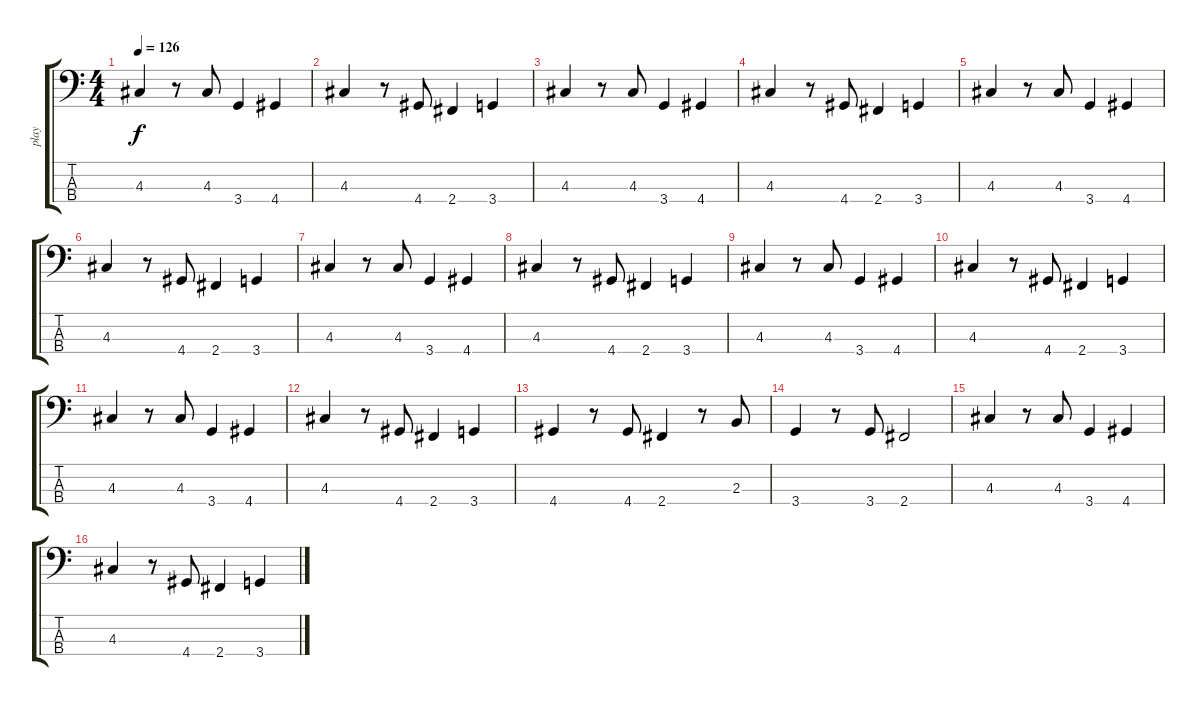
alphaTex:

\track ("play" "play") {instrument electricbassfinger}
\staff {score tabs}
\tuning (G2 D2 A1 E1) {hide}
\ts (4 4)
\tempo 126
\clef f4
\ks c
4.3.4{dy f} r.8 4.3.8 3.4.4 4.4.4 |
4.3.4 r.8 4.4.8 2.4.4 3.4.4 |
4.3.4 r.8 4.3.8 3.4.4 4.4.4 |
4.3.4 r.8 4.4.8 2.4.4 3.4.4 |
4.3.4 r.8 4.3.8 3.4.4 4.4.4 |
4.3.4 r.8 4.4.8 2.4.4 3.4.4 |
4.3.4 r.8 4.3.8 3.4.4 4.4.4 |
4.3.4 r.8 4.4.8 2.4.4 3.4.4 |
4.3.4 r.8 4.3.8 3.4.4 4.4.4 |
4.3.4 r.8 4.4.8 2.4.4 3.4.4 |
4.3.4 r.8 4.3.8 3.4.4 4.4.4 |
4.3.4 r.8 4.4.8 2.4.4 3.4.4 |
4.4.4 r.8 4.4.8 2.4.4 r.8 2.3.8 |
3.4.4 r.8 3.4.8 2.4.2 |
4.3.4 r.8 4.3.8 3.4.4 4.4.4 |
4.3.4 r.8 4.4.8 2.4.4 3.4.4
